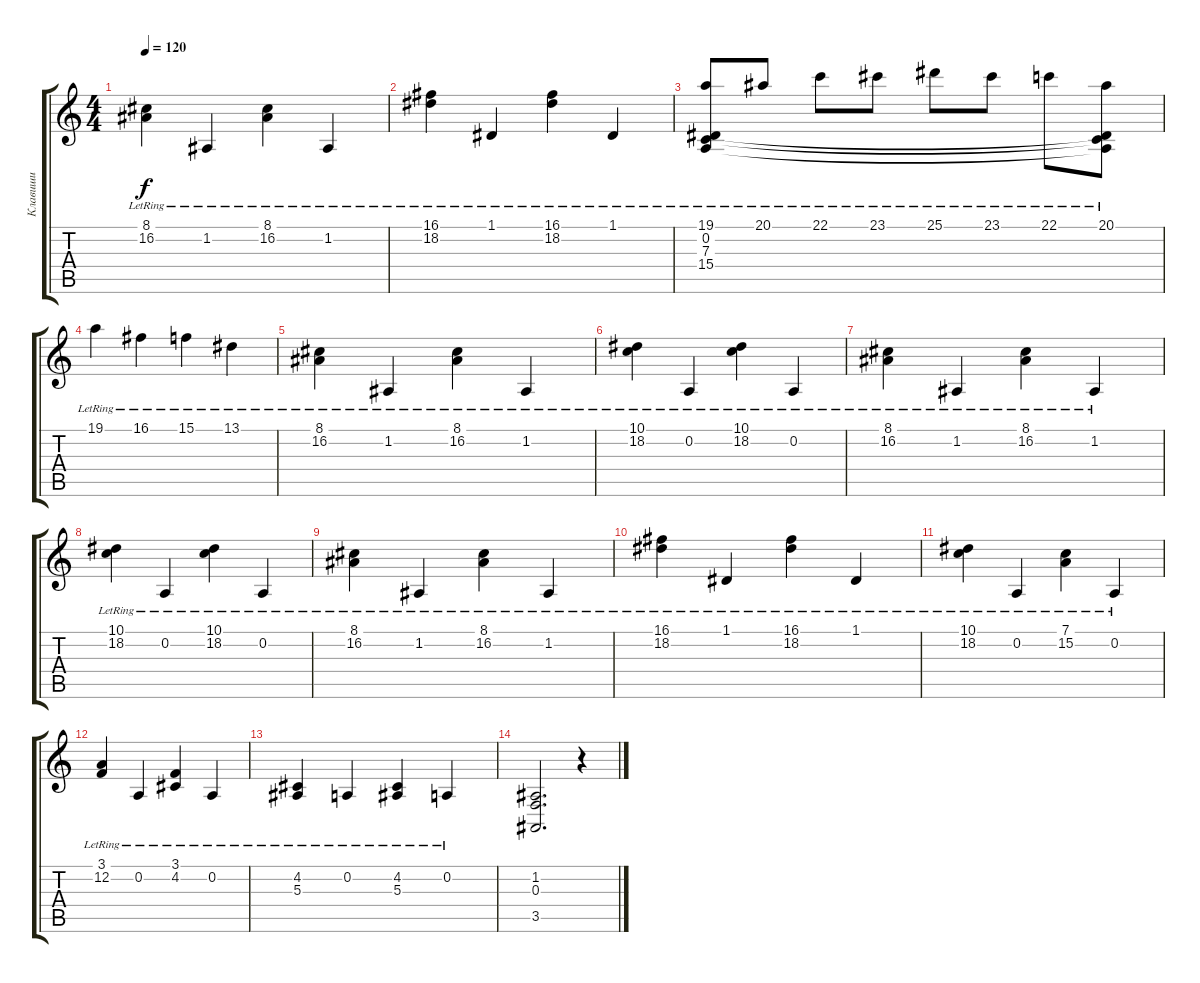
\track ("Клавиши" "Клавиши") {instrument electricgrandpiano}
\staff {score tabs}
\tuning (D4 A3 F3 C3 G2 D2) {hide}
\ts (4 4)
\tempo 120
\clef g2
\ks c
(8.1{lr} 16.2{lr}).4{dy f} 1.2{lr}.4 (8.1{lr} 16.2{lr}).4 1.2{lr}.4 |
(16.1{lr} 18.2{lr}).4 1.1{lr}.4 (16.1{lr} 18.2{lr}).4 1.1{lr}.4 |
(19.1{lr} 0.2{lr} 7.3{lr} 15.4{lr}).8 20.1{lr}.8 22.1{lr}.8 23.1{lr}.8 25.1{lr}.8 23.1{lr}.8 22.1{lr}.8 (20.1{lr} 0.2{t} 7.3{t} 15.4{t}).8 |
19.1{lr}.4 16.1{lr}.4 15.1{lr}.4 13.1{lr}.4 |
(8.1{lr} 16.2{lr}).4 1.2{lr}.4 (8.1{lr} 16.2{lr}).4 1.2{lr}.4 |
(10.1{lr} 18.2{lr}).4 0.2{lr}.4 (10.1{lr} 18.2{lr}).4 0.2{lr}.4 |
(8.1{lr} 16.2{lr}).4 1.2{lr}.4 (8.1{lr} 16.2{lr}).4 1.2{lr}.4 |
(10.1{lr} 18.2{lr}).4 0.2{lr}.4 (10.1{lr} 18.2{lr}).4 0.2{lr}.4 |
(8.1{lr} 16.2{lr}).4 1.2{lr}.4 (8.1{lr} 16.2{lr}).4 1.2{lr}.4 |
(16.1{lr} 18.2{lr}).4 1.1{lr}.4 (16.1{lr} 18.2{lr}).4 1.1{lr}.4 |
(10.1{lr} 18.2{lr}).4 0.2{lr}.4 (7.1{lr} 15.2{lr}).4 0.2{lr}.4 |
(3.1{lr} 12.2{lr}).4 0.2{lr}.4 (3.1{lr} 4.2{lr}).4 0.2{lr}.4 |
(4.2{lr} 5.3{lr}).4 0.2{lr}.4 (4.2{lr} 5.3{lr}).4 0.2{lr}.4 |
(1.2 0.3 3.5).2{d} r.4
